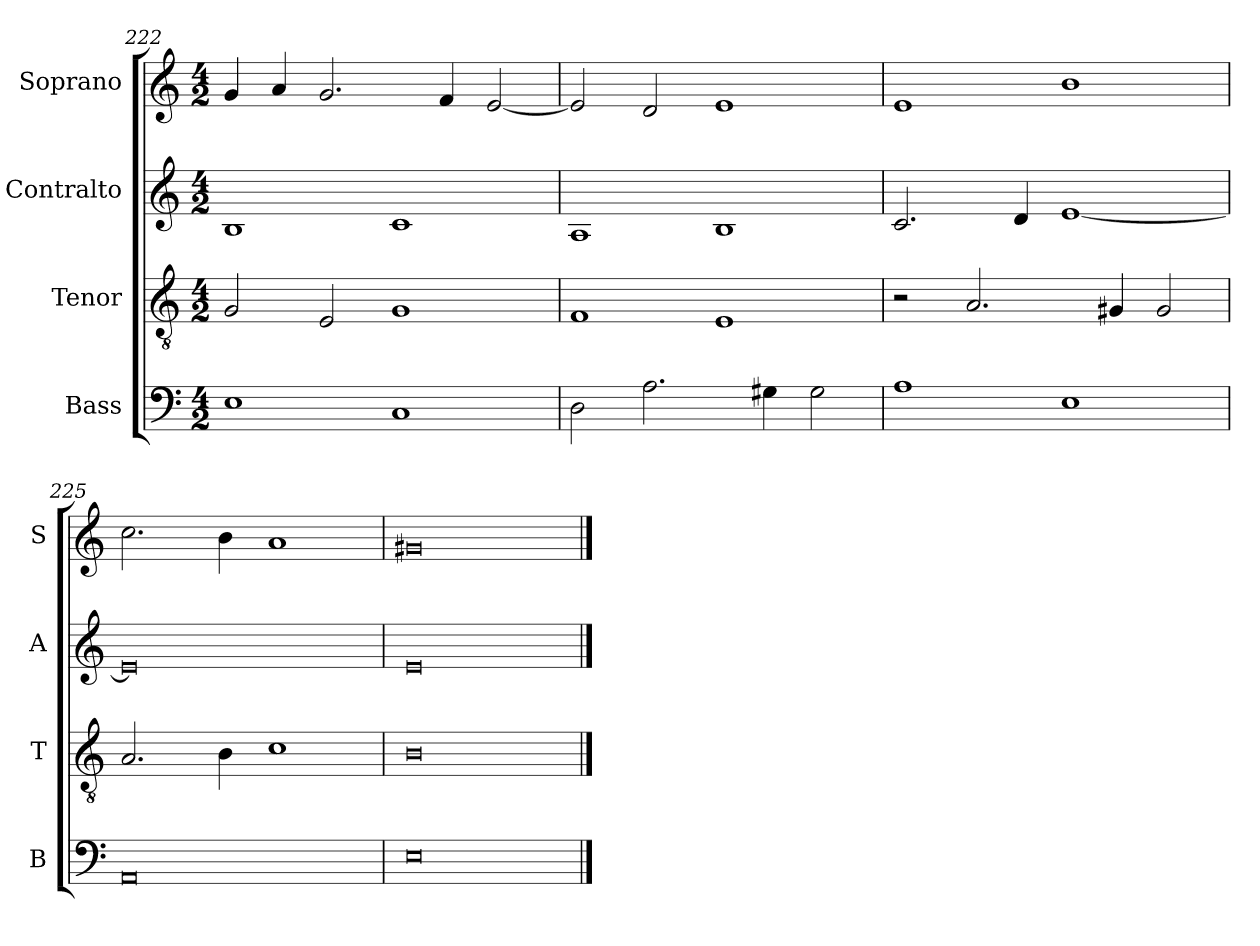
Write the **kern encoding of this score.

**kern	**kern	**kern	**kern
*part4	*part3	*part2	*part1
*staff4	*staff3	*staff2	*staff1
*I"Bass	*I"Tenor	*I"Contralto	*I"Soprano
*I'B	*I'T	*I'A	*I'S
*clefF4	*clefGv2	*clefG2	*clefG2
*k[]	*k[]	*k[]	*k[]
*E:phr	*E:phr	*E:phr	*E:phr
*M4/2	*M4/2	*M4/2	*M4/2
=222	=222	=222	=222
1E	2G	1B	4g
.	.	.	4a
.	2E	.	2.g
1C	1G	1c	.
.	.	.	4f
.	.	.	[2e
=223	=223	=223	=223
2D	1F	1A	2e]
2.A	.	.	2d
.	1E	1B	1e
4G#X	.	.	.
2G#	.	.	.
=224	=224	=224	=224
1A	2r	2.c	1e
.	2.A	.	.
.	.	4d	.
1E	.	[1e	1b
.	4G#X	.	.
.	2G#	.	.
=225	=225	=225	=225
0AA	2.A	0e]	2.cc
.	4B	.	4b
.	1c	.	1a
=226	=226	=226	=226
0E	0B	0e	0g#X
==	==	==	==
*-	*-	*-	*-
